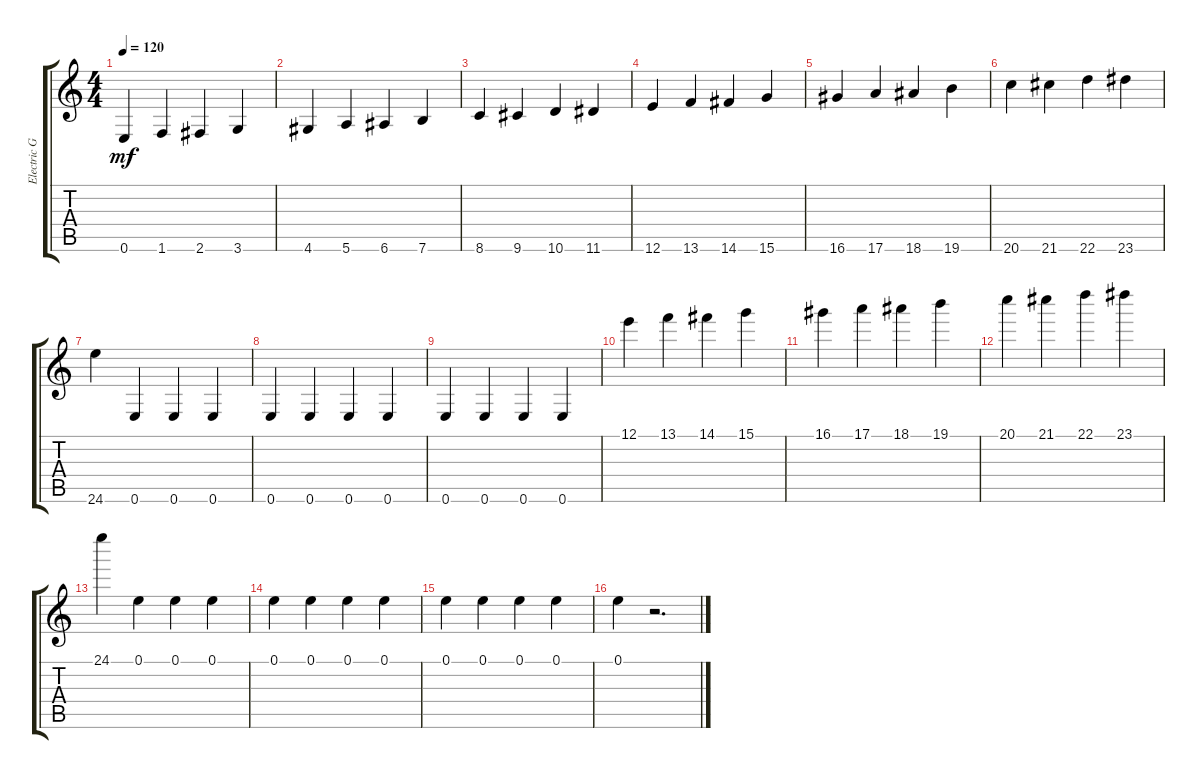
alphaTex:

\track ("Electric Guitar" "Electric G") {instrument electricguitarclean}
\staff {score tabs}
\tuning (E4 B3 G3 D3 A2 E2) {hide}
\ts (4 4)
\tempo 120
\clef g2
\ks c
0.6.4{dy mf instrument electricguitarclean} 1.6.4 2.6.4 3.6.4 |
4.6.4 5.6.4 6.6.4 7.6.4 |
8.6.4 9.6.4 10.6.4 11.6.4 |
12.6.4 13.6.4 14.6.4 15.6.4 |
16.6.4 17.6.4 18.6.4 19.6.4 |
20.6.4 21.6.4 22.6.4 23.6.4 |
24.6.4 0.6.4 0.6.4 0.6.4 |
0.6.4 0.6.4 0.6.4 0.6.4 |
0.6.4 0.6.4 0.6.4 0.6.4 |
12.1.4 13.1.4 14.1.4 15.1.4 |
16.1.4 17.1.4 18.1.4 19.1.4 |
20.1.4 21.1.4 22.1.4 23.1.4 |
24.1.4 0.1.4 0.1.4 0.1.4 |
0.1.4 0.1.4 0.1.4 0.1.4 |
0.1.4 0.1.4 0.1.4 0.1.4 |
0.1.4 r.2{d}
